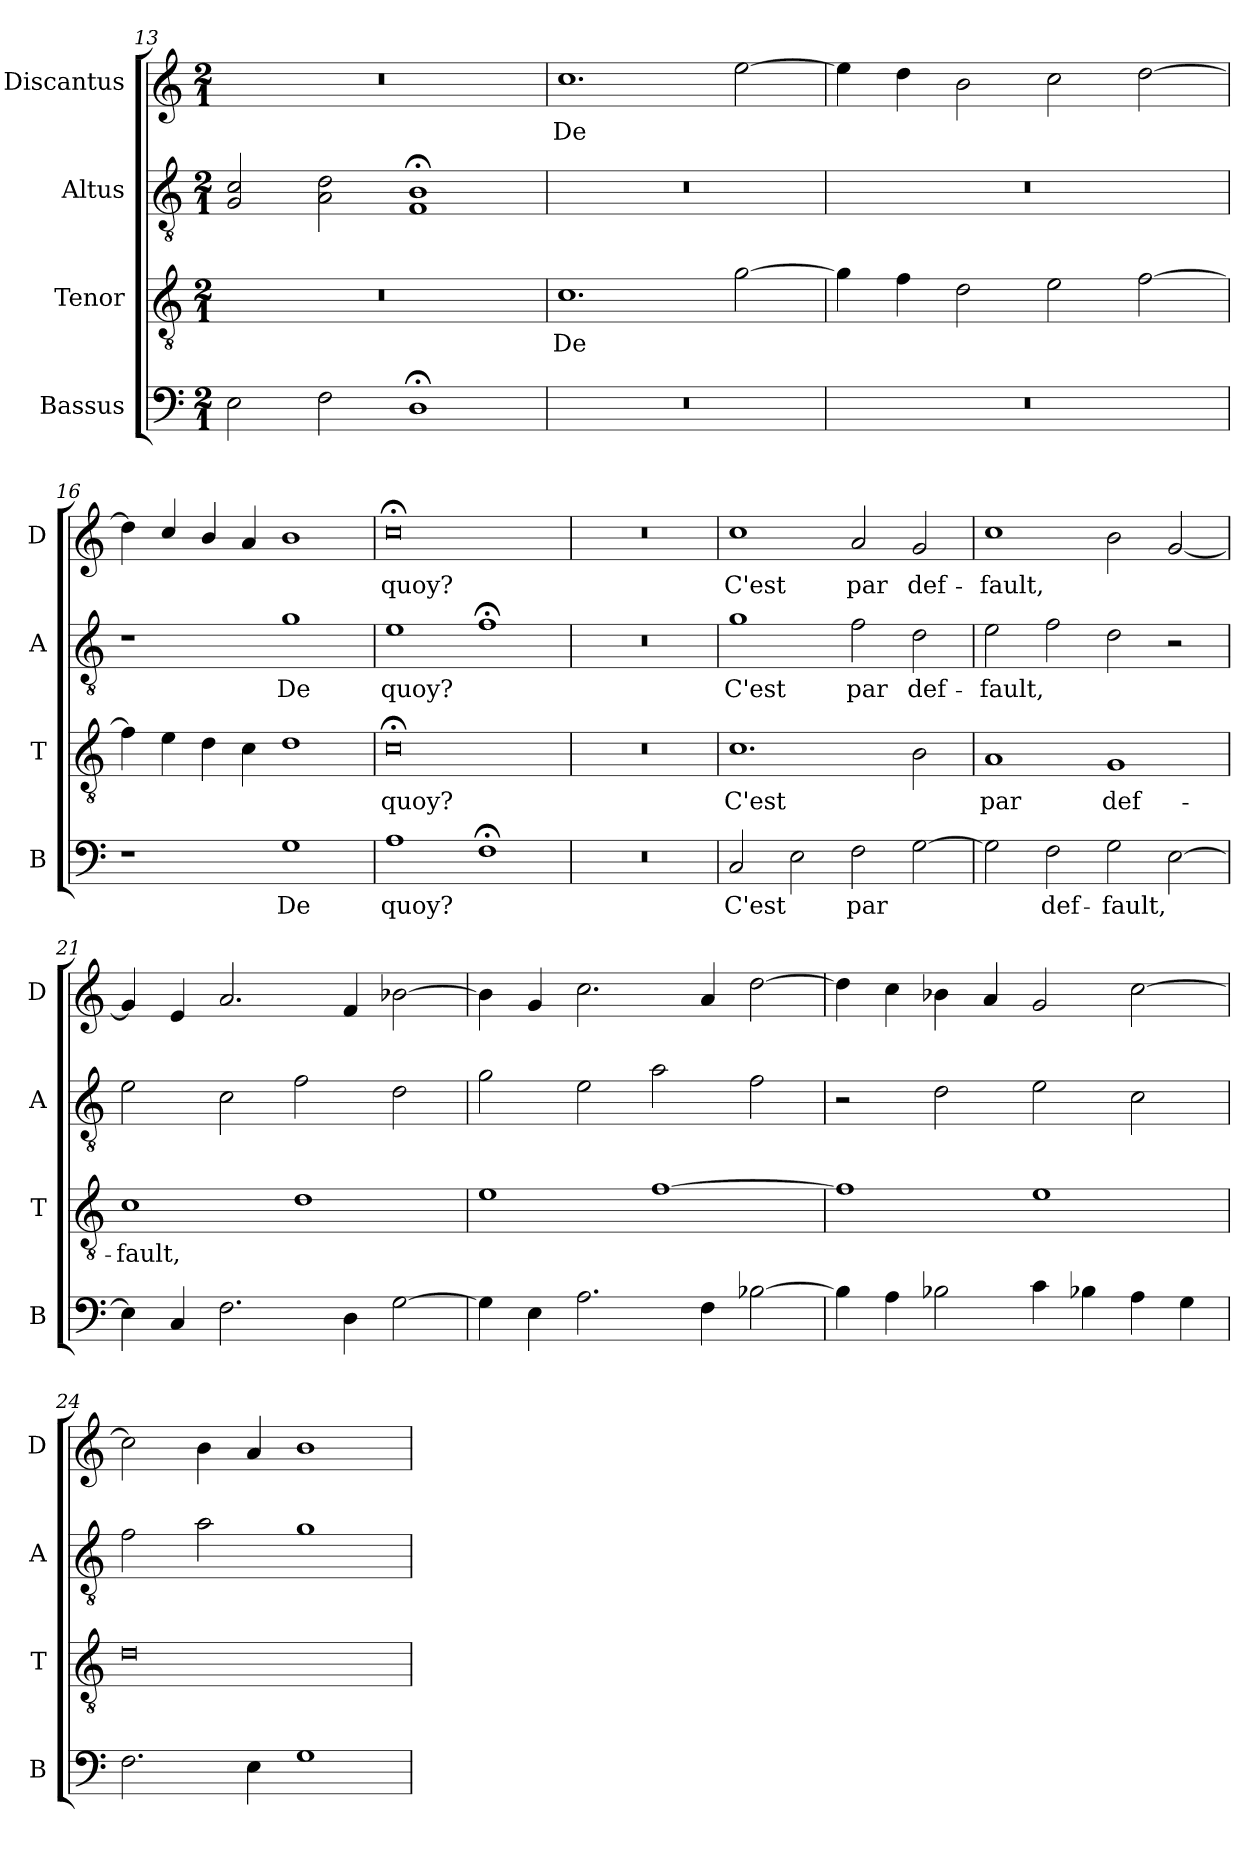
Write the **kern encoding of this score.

**kern	**text	**kern	**text	**kern	**text	**kern	**text
*part4	*part4	*part3	*part3	*part2	*part2	*part1	*part1
*staff4	*staff4	*staff3	*staff3	*staff2	*staff2	*staff1	*staff1
*I"Bassus	*	*I"Tenor	*	*I"Altus	*	*I"Discantus	*
*I'B	*	*I'T	*	*I'A	*	*I'D	*
*clefF4	*	*clefGv2	*	*clefGv2	*	*clefG2	*
*k[]	*	*k[]	*	*k[]	*	*k[]	*
*M2/1	*	*M2/1	*	*M2/1	*	*M2/1	*
=13	=13	=13	=13	=13	=13	=13	=13
2E\	.	0r	.	2G/ 2c/	.	0r	.
2F\	.	.	.	2A\ 2d\	.	.	.
1D;<	.	.	.	1F;<\ 1B;<\	.	.	.
=14	=14	=14	=14	=14	=14	=14	=14
0r	.	1.c	De	0r	.	1.cc\	De
.	.	[2g\	.	.	.	[2ee\	.
=15	=15	=15	=15	=15	=15	=15	=15
0r	.	4g\]	.	0r	.	4ee\]	.
.	.	4f\	.	.	.	4dd\	.
.	.	2d\	.	.	.	2b\	.
.	.	2e\	.	.	.	2cc\	.
.	.	[2f\	.	.	.	[2dd\	.
=16	=16	=16	=16	=16	=16	=16	=16
1r	.	4f\]	.	1r	.	4dd\]	.
.	.	4e\	.	.	.	4cc/	.
.	.	4d\	.	.	.	4b/	.
.	.	4c\	.	.	.	4a/	.
1G	De	1d	.	1g	De	1b	.
=17	=17	=17	=17	=17	=17	=17	=17
1A	quoy?	0c;<	quoy?	1e	quoy?	0cc;<\	quoy?
1F;<	.	.	.	1f;<	.	.	.
=18	=18	=18	=18	=18	=18	=18	=18
0r	.	0r	.	0r	.	0r	.
=19	=19	=19	=19	=19	=19	=19	=19
2C/	C'est	1.c	C'est	1g	C'est	1cc	C'est
2E\	.	.	.	.	.	.	.
2F\	par	.	.	2f\	par	2a/	par
[2G\	.	2B\	.	2d\	def-	2g/	def-
=20	=20	=20	=20	=20	=20	=20	=20
2G\]	.	1A	par	2e\	-fault,	1cc	-fault,
2F\	def-	.	.	2f\	.	.	.
2G\	-fault,	1G	def-	2d\	.	2b\	.
[2E\	.	.	.	2r	.	[2g/	.
=21	=21	=21	=21	=21	=21	=21	=21
4E\]	.	1c	-fault,	2e\	.	4g/]	.
4C/	.	.	.	.	.	4e/	.
2.F\	.	.	.	2c\	.	2.a/	.
.	.	1d	.	2f\	.	.	.
4D\	.	.	.	.	.	4f/	.
[2G\	.	.	.	2d\	.	[2b-X\	.
=22	=22	=22	=22	=22	=22	=22	=22
4G\]	.	1e	.	2g\	.	4b-\]	.
4E\	.	.	.	.	.	4g/	.
2.A\	.	.	.	2e\	.	2.cc\	.
.	.	[1f	.	2a\	.	.	.
4F\	.	.	.	.	.	4a/	.
[2B-X\	.	.	.	2f\	.	[2dd\	.
=23	=23	=23	=23	=23	=23	=23	=23
4B-\]	.	1f]	.	2r	.	4dd\]	.
4A\	.	.	.	.	.	4cc\	.
2B-X\	.	.	.	2d\	.	4b-X\	.
.	.	.	.	.	.	4a/	.
4c\	.	1e	.	2e\	.	2g/	.
4B-X\	.	.	.	.	.	.	.
4A\	.	.	.	2c\	.	[2cc\	.
4G\	.	.	.	.	.	.	.
=24	=24	=24	=24	=24	=24	=24	=24
2.F\	.	0d	.	2f\	.	2cc\]	.
.	.	.	.	2a\	.	4b\	.
4E\	.	.	.	.	.	4a/	.
1G	.	.	.	1g	.	1b	.
=	=	=	=	=	=	=	=
*-	*-	*-	*-	*-	*-	*-	*-
